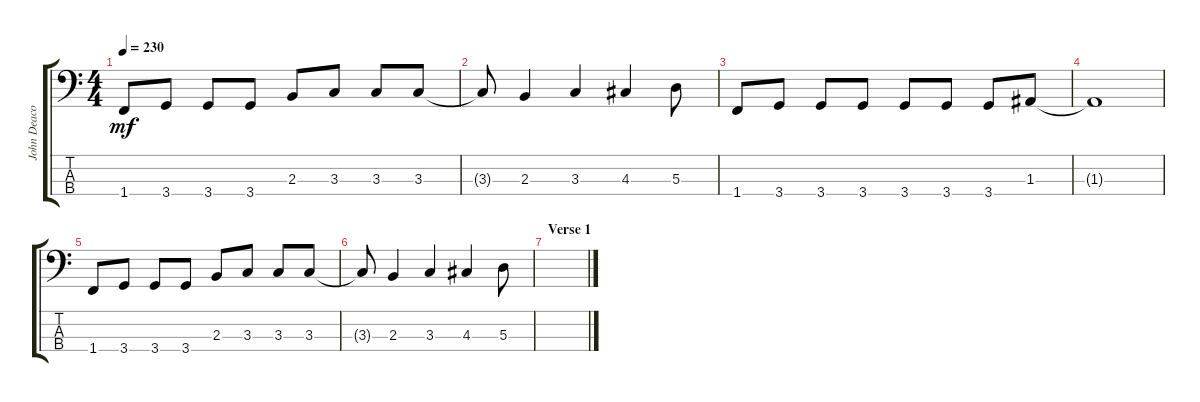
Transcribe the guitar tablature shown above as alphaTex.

\track ("John Deacon" "John Deaco") {instrument electricbassfinger}
\staff {score tabs}
\tuning (G2 D2 A1 E1) {hide}
\ts (4 4)
\tempo 230
\clef f4
\ks c
1.4.8{dy mf} 3.4.8 3.4.8 3.4.8 2.3.8 3.3.8 3.3.8 3.3.8 |
3.3{t}.8 2.3.4 3.3.4 4.3.4 5.3.8 |
1.4.8 3.4.8 3.4.8 3.4.8 3.4.8 3.4.8 3.4.8 1.3.8 |
1.3{t}.1 |
1.4.8 3.4.8 3.4.8 3.4.8 2.3.8 3.3.8 3.3.8 3.3.8 |
3.3{t}.8 2.3.4 3.3.4 4.3.4 5.3.8 |
\section ("" "Verse 1")
